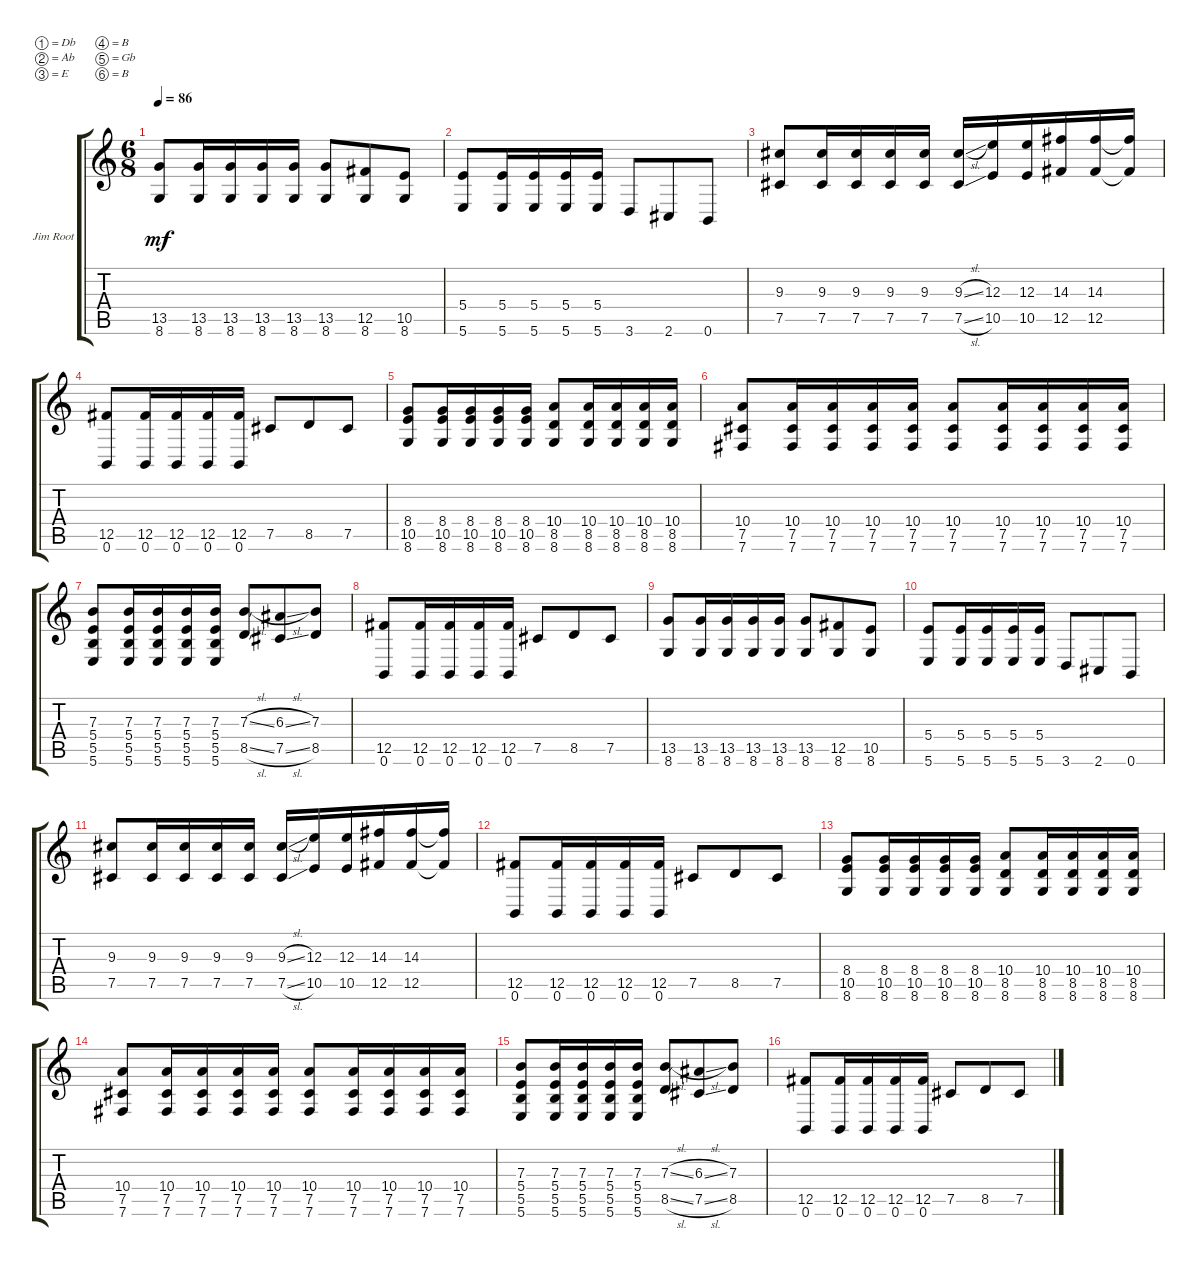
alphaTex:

\defaultSystemsLayout 4
\bracketExtendMode groupsimilarinstruments
\firstSystemTrackNameOrientation horizontal
\otherSystemsTrackNameOrientation horizontal
\track ("Jim Root" "Jim Root") {instrument acousticguitarsteel}
\staff {score tabs}
\tuning (Db4 Ab3 E3 B2 Gb2 B1)
\ts (6 8)
\tempo 86
\clef g2
\ks c
(8.6 13.5).8{dy mf} (8.6 13.5).16 (8.6 13.5).16 (8.6 13.5).16 (8.6 13.5).16 (8.6 13.5).8 (8.6 12.5).8 (8.6 10.5).8 |
(5.6 5.4).8 (5.6 5.4).16 (5.6 5.4).16 (5.6 5.4).16 (5.6 5.4).16 3.6.8 2.6.8 0.6.8 |
(7.5 9.3).8 (7.5 9.3).16 (7.5 9.3).16 (7.5 9.3).16 (7.5 9.3).16 (7.5{sl} 9.3{sl}).16 (10.5 12.3).16 (10.5 12.3).16 (12.5 14.3).16 (12.5 14.3).16 (12.5{t} 14.3{t}).16 |
(12.5 0.6).8 (0.6 12.5).16 (0.6 12.5).16 (0.6 12.5).16 (0.6 12.5).16 7.5.8 8.5.8 7.5.8 |
(8.6 10.5 8.4).8 (8.6 8.4 10.5).16 (8.6 8.4 10.5).16 (8.6 8.4 10.5).16 (8.6 8.4 10.5).16 (8.6 8.5 10.4).8 (8.6 8.5 10.4).16 (8.6 8.5 10.4).16 (8.6 8.5 10.4).16 (8.5 10.4 8.6).16 |
(7.6 7.5 10.4).8 (7.6 7.5 10.4).16 (7.6 7.5 10.4).16 (7.6 7.5 10.4).16 (7.6 7.5 10.4).16 (7.6 7.5 10.4).8 (7.6 7.5 10.4).16 (7.6 7.5 10.4).16 (7.6 7.5 10.4).16 (7.6 7.5 10.4).16 |
(5.6 5.5 5.4 7.3).8 (5.6 5.5 5.4 7.3).16 (5.6 5.5 5.4 7.3).16 (5.6 5.5 5.4 7.3).16 (5.6 5.5 5.4 7.3).16 (8.5{sl} 7.3{sl}).8 (7.5{sl} 6.3{sl}).8 (8.5 7.3).8 |
(12.5 0.6).8 (0.6 12.5).16 (0.6 12.5).16 (0.6 12.5).16 (0.6 12.5).16 7.5.8 8.5.8 7.5.8 |
(8.6 13.5).8 (8.6 13.5).16 (8.6 13.5).16 (8.6 13.5).16 (8.6 13.5).16 (8.6 13.5).8 (8.6 12.5).8 (8.6 10.5).8 |
(5.6 5.4).8 (5.6 5.4).16 (5.6 5.4).16 (5.6 5.4).16 (5.6 5.4).16 3.6.8 2.6.8 0.6.8 |
(7.5 9.3).8 (7.5 9.3).16 (7.5 9.3).16 (7.5 9.3).16 (7.5 9.3).16 (7.5{sl} 9.3{sl}).16 (10.5 12.3).16 (10.5 12.3).16 (12.5 14.3).16 (12.5 14.3).16 (12.5{t} 14.3{t}).16 |
(12.5 0.6).8 (0.6 12.5).16 (0.6 12.5).16 (0.6 12.5).16 (0.6 12.5).16 7.5.8 8.5.8 7.5.8 |
(8.6 10.5 8.4).8 (8.6 8.4 10.5).16 (8.6 8.4 10.5).16 (8.6 8.4 10.5).16 (8.6 8.4 10.5).16 (8.6 8.5 10.4).8 (8.6 8.5 10.4).16 (8.6 8.5 10.4).16 (8.6 8.5 10.4).16 (8.5 10.4 8.6).16 |
(7.6 7.5 10.4).8 (7.6 7.5 10.4).16 (7.6 7.5 10.4).16 (7.6 7.5 10.4).16 (7.6 7.5 10.4).16 (7.6 7.5 10.4).8 (7.6 7.5 10.4).16 (7.6 7.5 10.4).16 (7.6 7.5 10.4).16 (7.6 7.5 10.4).16 |
(5.6 5.5 5.4 7.3).8 (5.6 5.5 5.4 7.3).16 (5.6 5.5 5.4 7.3).16 (5.6 5.5 5.4 7.3).16 (5.6 5.5 5.4 7.3).16 (8.5{sl} 7.3{sl}).8 (7.5{sl} 6.3{sl}).8 (8.5 7.3).8 |
(12.5 0.6).8 (0.6 12.5).16 (0.6 12.5).16 (0.6 12.5).16 (0.6 12.5).16 7.5.8 8.5.8 7.5.8
